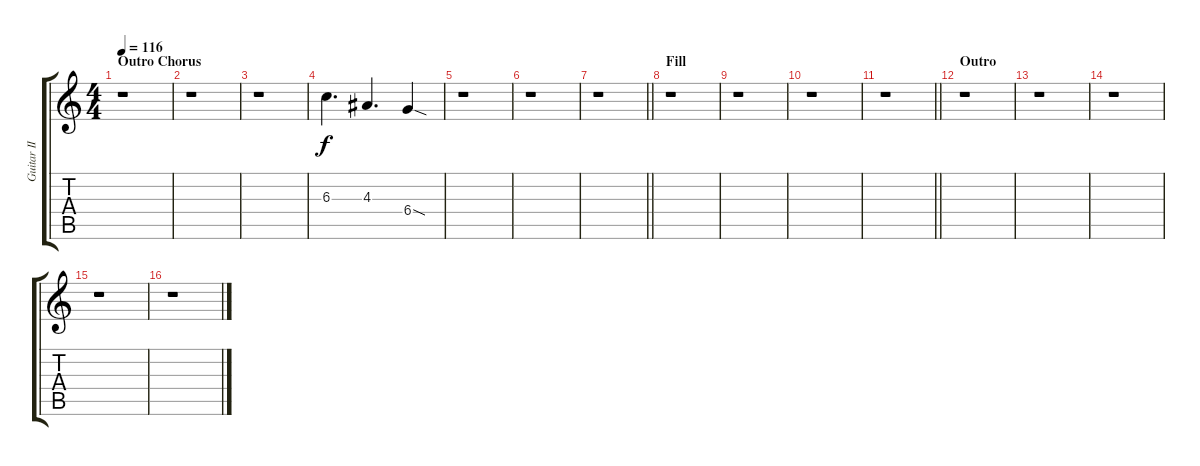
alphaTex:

\track ("Guitar II" "Guitar II") {instrument distortionguitar}
\staff {score tabs}
\tuning (Eb4 Bb3 Gb3 Db3 Ab2 Eb2) {hide}
\ts (4 4)
\section ("" "Outro Chorus")
\tempo 116
\clef g2
\ks c
r.1{dy f} |
r.1 |
r.1 |
6.3.4{d} 4.3.4{d} 6.4{sod}.4 |
r.1 |
r.1 |
\barLineRight lightlight
r.1 |
\section ("" "Fill")
r.1 |
r.1 |
r.1 |
\barLineRight lightlight
r.1 |
\section ("" "Outro")
r.1 |
r.1 |
r.1 |
r.1 |
r.1
